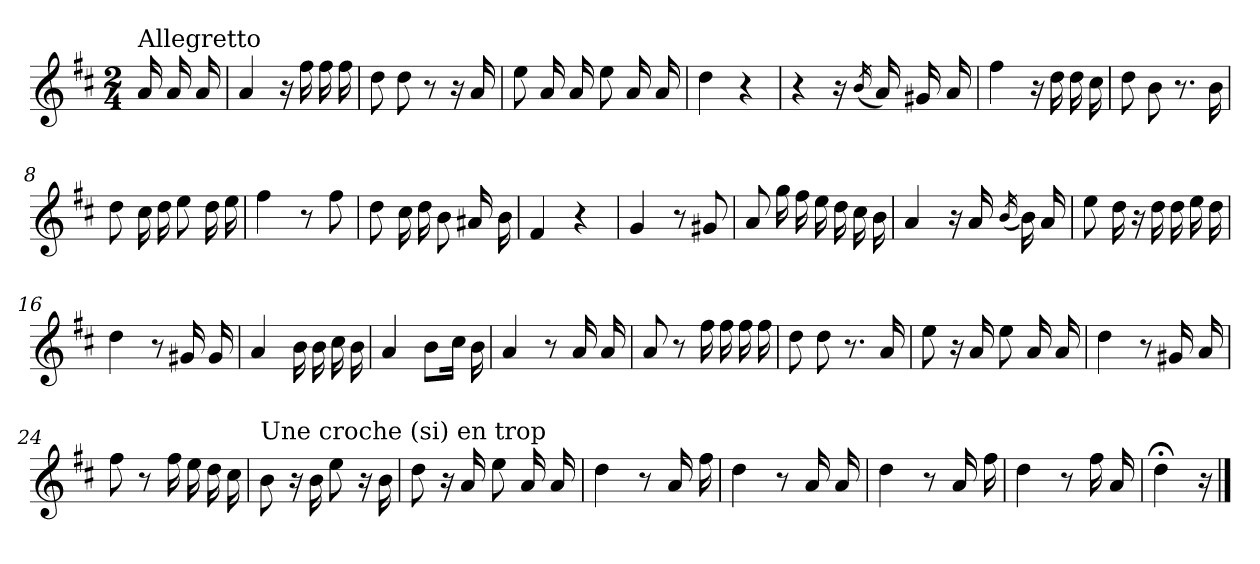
**kern
*part1
*staff1
*clefG2
*k[f#c#]
*D:
*M2/4
=
!LO:TX:a:t=Allegretto
16a/
16a/
16a/
=1
4a/
16r
16ff#\
16ff#\
16ff#\
=2
8dd\
8dd\
8r
16r
16a/
=3
8ee\
16a/
16a/
8ee\
16a/
16a/
=4
4dd\
4r
=5
4r
16r
(<16qb/
16a/)
16g#X/
16a/
!!LO:LB:g=z
=6
4ff#\
16r
16dd\
16dd\
16cc#\
=7
8dd\
8b\
8.r
16b\
=8
8dd\
16cc#\
16dd\
8ee\
16dd\
16ee\
=9
4ff#\
8r
8ff#\
=10
8dd\
16cc#\
16dd\
8b\
16a#X/
16b\
=11
4f#/
4r
=12
4g/
8r
8g#X/
=13
8a/
16gg\
16ff#\
16ee\
16dd\
16cc#\
16b\
!!LO:LB:g=z
=14
4a/
16r
16a/
(<16qb/
16b\)
16a/
=15
8ee\
16dd\
16r
16dd\
16dd\
16ee\
16dd\
=16
4dd\
8r
16g#X/
16g#/
=17
4a/
16b\
16b\
16cc#\
16b\
=18
4a/
8b\L
16cc#\Jk
16b\
=19
4a/
8r
16a/
16a/
=20
8a/
8r
16ff#\
16ff#\
16ff#\
16ff#\
!!LO:LB:g=z
=21
8dd\
8dd\
8.r
16a/
=22
8ee\
16r
16a/
8ee\
16a/
16a/
=23
4dd\
8r
16g#X/
16a/
=24
8ff#\
8r
16ff#\
16ee\
16dd\
16cc#\
=25
!LO:TX:a:t=Une croche (si) en trop
8b\
16r
16b\
8ee\
16r
16b\
=26
8dd\
16r
16a/
8ee\
16a/
16a/
=27
4dd\
8r
16a/
16ff#\
!!LO:LB:g=z
=28
4dd\
8r
16a/
16a/
=29
4dd\
8r
16a/
16ff#\
=30
4dd\
8r
16ff#\
16a/
!!LO:LB:g=z
=31
4dd;<\
16r
==
*-
